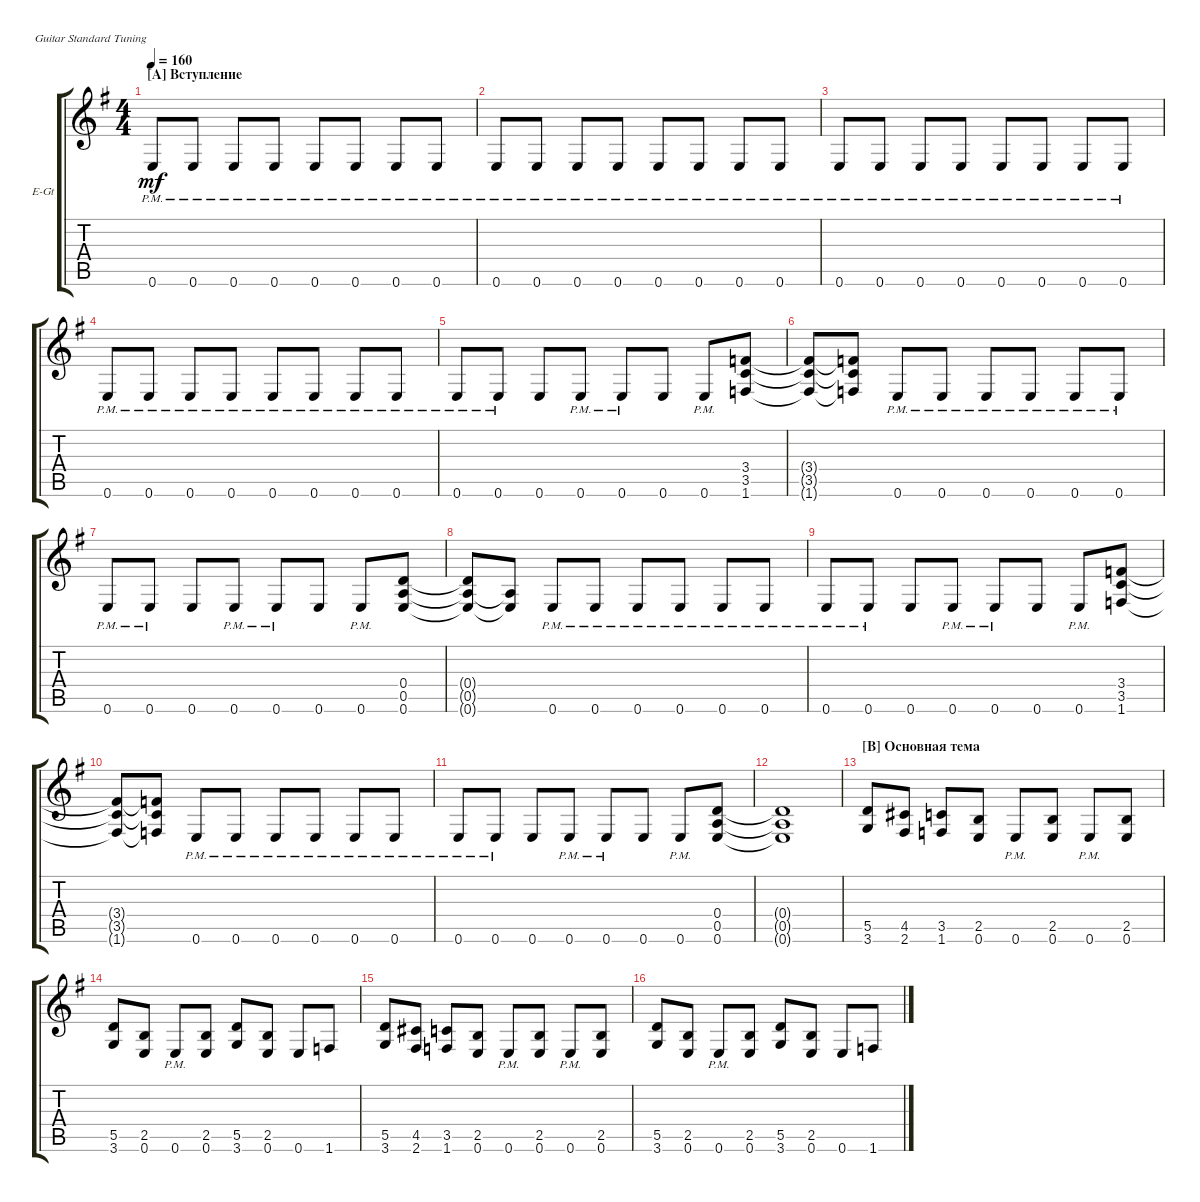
\defaultSystemsLayout 4
\bracketExtendMode groupsimilarinstruments
\firstSystemTrackNameOrientation horizontal
\otherSystemsTrackNameOrientation horizontal
\track ("Electric Guitar" "E-Gt") {instrument distortionguitar}
\staff {score tabs}
\tuning (E4 B3 G3 D3 A2 E2)
\ts (4 4)
\section ("A" "Вступление")
\tempo 160
\clef g2
\scale
0.333333
\ks eminor
0.6{pm}.8{dy mf instrument distortionguitar} 0.6{pm}.8 0.6{pm}.8 0.6{pm}.8 0.6{pm}.8 0.6{pm}.8 0.6{pm}.8 0.6{pm}.8 |
\scale
0.222222 0.6{pm}.8 0.6{pm}.8 0.6{pm}.8 0.6{pm}.8 0.6{pm}.8 0.6{pm}.8 0.6{pm}.8 0.6{pm}.8 |
\scale
0.222222 0.6{pm}.8 0.6{pm}.8 0.6{pm}.8 0.6{pm}.8 0.6{pm}.8 0.6{pm}.8 0.6{pm}.8 0.6{pm}.8 |
\scale
0.222222 0.6{pm}.8 0.6{pm}.8 0.6{pm}.8 0.6{pm}.8 0.6{pm}.8 0.6{pm}.8 0.6{pm}.8 0.6{pm}.8 |
\scale
0.293078 0.6{pm}.8 0.6{pm}.8 0.6.8 0.6{pm}.8 0.6{pm}.8 0.6.8 0.6{pm}.8 (1.6 3.5 3.4).8 |
\scale
0.235641 (1.6{t} 3.5{t} 3.4{t}).8 (1.6{t} 3.5{t} 3.4{t}).8 0.6{pm}.8 0.6{pm}.8 0.6{pm}.8 0.6{pm}.8 0.6{pm}.8 0.6{pm}.8 |
\scale
0.235641 0.6{pm}.8 0.6{pm}.8 0.6.8 0.6{pm}.8 0.6{pm}.8 0.6.8 0.6{pm}.8 (0.6 0.5 0.4).8 |
\scale
0.235641 (0.6{t} 0.5{t} 0.4{t}).8 (0.6{t} 0.5{t}).8 0.6{pm}.8 0.6{pm}.8 0.6{pm}.8 0.6{pm}.8 0.6{pm}.8 0.6{pm}.8 |
\scale
0.342513 0.6{pm}.8 0.6{pm}.8 0.6.8 0.6{pm}.8 0.6{pm}.8 0.6.8 0.6{pm}.8 (1.6 3.5 3.4).8 |
\scale
0.275387 (1.6{t} 3.5{t} 3.4{t}).8 (1.6{t} 3.5{t} 3.4{t}).8 0.6{pm}.8 0.6{pm}.8 0.6{pm}.8 0.6{pm}.8 0.6{pm}.8 0.6{pm}.8 |
\scale
0.275387 0.6{pm}.8 0.6{pm}.8 0.6.8 0.6{pm}.8 0.6{pm}.8 0.6.8 0.6{pm}.8 (0.6 0.5 0.4).8 |
\scale
0.106713 (0.6{t} 0.5{t} 0.4{t}).1 |
\section ("B" "Основная тема")
\scale
0.25 (3.6 5.5).8 (2.6 4.5).8 (1.6 3.5).8 (0.6 2.5).8 0.6{pm}.8 (0.6 2.5).8 0.6{pm}.8 (2.5 0.6).8 |
\scale
0.25 (5.5 3.6).8 (0.6 2.5).8 0.6{pm}.8 (0.6 2.5).8 (5.5 3.6).8 (0.6 2.5).8 0.6.8 1.6.8 |
\scale
0.25 (3.6 5.5).8 (2.6 4.5).8 (1.6 3.5).8 (0.6 2.5).8 0.6{pm}.8 (0.6 2.5).8 0.6{pm}.8 (2.5 0.6).8 |
\scale
0.25 (5.5 3.6).8 (0.6 2.5).8 0.6{pm}.8 (0.6 2.5).8 (5.5 3.6).8 (0.6 2.5).8 0.6.8 1.6.8
